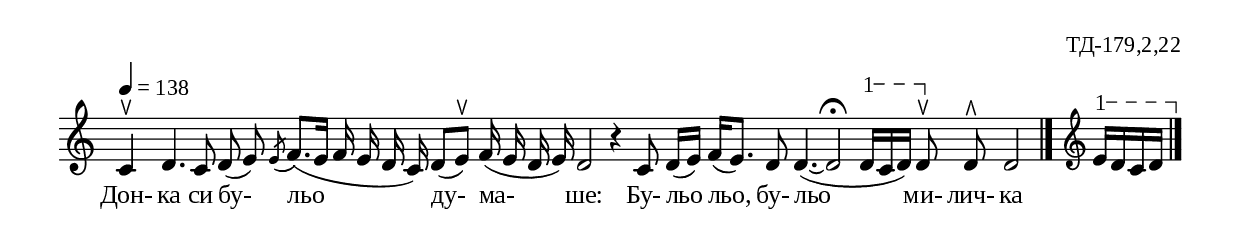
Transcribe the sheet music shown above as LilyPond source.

%{
TD_179_2_22
%}

\include "td-preamble.ly"

\score {
\relative c' {
 \tempo 4 = 138
%  \time 2/4
\cadenzaOn 
c4^\ltoe d4. c8\noBeam d( e)  \acciaccatura e8 f8.([ e16] f16 e d c) d8([ e^\ltoe)] f16( e d e) d2 r4 \bar ""
c8 d16([ e)] f16([ e8.)] d8 \bar ""
\varA
d4.~( d2\fermata d16\startTextSpan[ c d \stopTextSpan)] 
d8^\ltoe d\noBeam^\rtoe d2
 \bar "|." 
s16 \clef treble
\varA
e16\startTextSpan[ d c d \stopTextSpan] 
 \bar "|." 
}
\addlyrics { Дон- ка си бу- льо ду- ма- ше: Бу- льо льо, бу- льо ми- лич- ка }
%
\layout {
   \context { \Staff \remove "Time_signature_engraver" } 
  indent = #0
  line-width = 190\mm
  ragged-right=##f
}
%
\midi { 
	\context {
		\Score
		tempoWholesPerMinute = #(ly:make-moment 138 4)
		}
	}
}

\header{
  opus = "ТД-179,2,22"
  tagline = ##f
}


